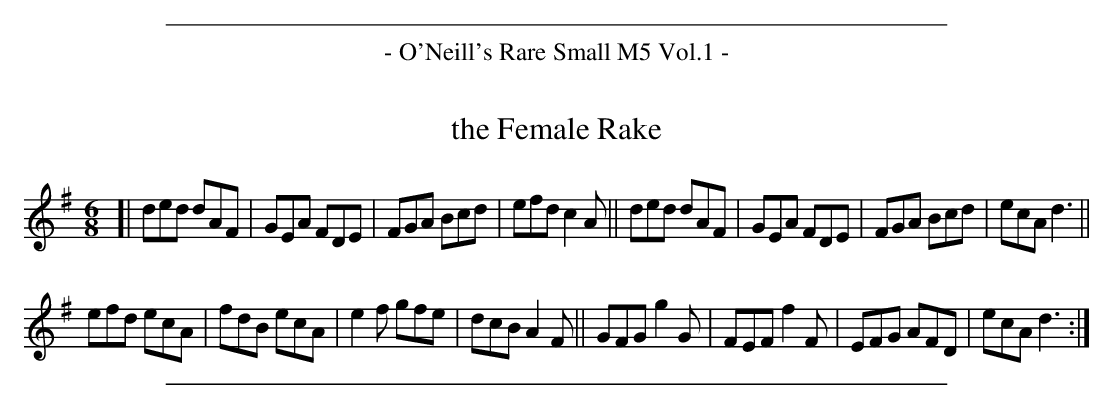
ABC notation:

X:1
T: the Female Rake
M: 6/8
L: 1/8
K: Dmix
[|\
ded dAF | GEA FDE | FGA Bcd | efd c2A ||\
ded dAF | GEA FDE | FGA Bcd | ecA d3  ||
efd ecA | fdB ecA | e2f gfe | dcB A2F ||\
GFG g2G | FEF f2F | EFG AFD | ecA d3  :|
